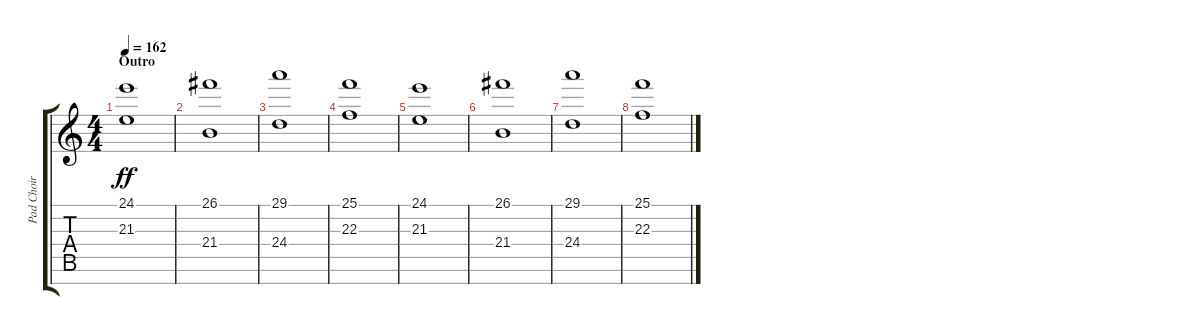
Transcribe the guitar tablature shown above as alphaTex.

\track ("Pad Choir" "Pad Choir") {instrument synthvoice}
\staff {score tabs}
\tuning (E4 B3 G3 D3 A2 E2 B1) {hide}
\ts (4 4)
\section ("" "Outro")
\tempo 162
\clef g2
\ks c
(24.1 21.3).1{dy ff} |
(26.1 21.4).1 |
(29.1 24.4).1 |
(25.1 22.3).1 |
(24.1 21.3).1 |
(26.1 21.4).1 |
(29.1 24.4).1 |
(25.1 22.3).1
